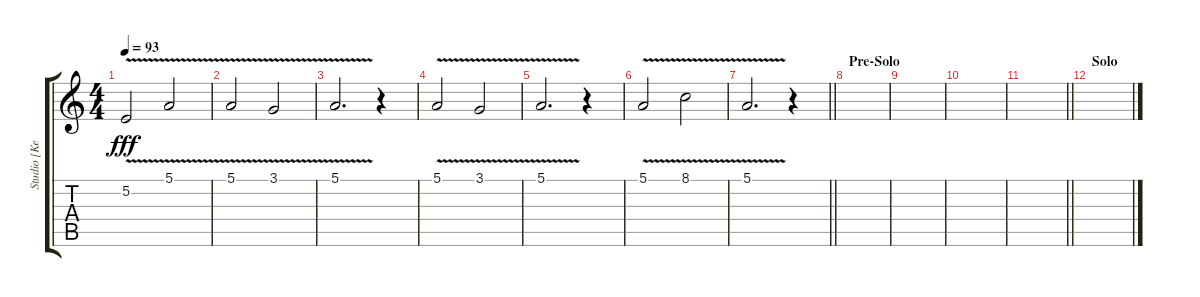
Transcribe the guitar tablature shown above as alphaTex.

\track ("Studio [Keyboard/FX]" "Studio [Ke") {instrument electricpiano1}
\staff {score tabs}
\tuning (E4 B3 G3 D3 A2 E2) {hide}
\ts (4 4)
\tempo 93
\clef g2
\ks c
5.2{v}.2{dy fff} 5.1{v}.2 |
5.1{v}.2 3.1{v}.2 |
5.1{v}.2{d} r.4 |
5.1{v}.2 3.1{v}.2 |
5.1{v}.2{d} r.4 |
5.1{v}.2 8.1{v}.2 |
\barLineRight lightlight
5.1{v}.2{d} r.4 |
\section ("" "Pre-Solo")
|
|
|
\barLineRight lightlight
|
\section ("" "Solo")
